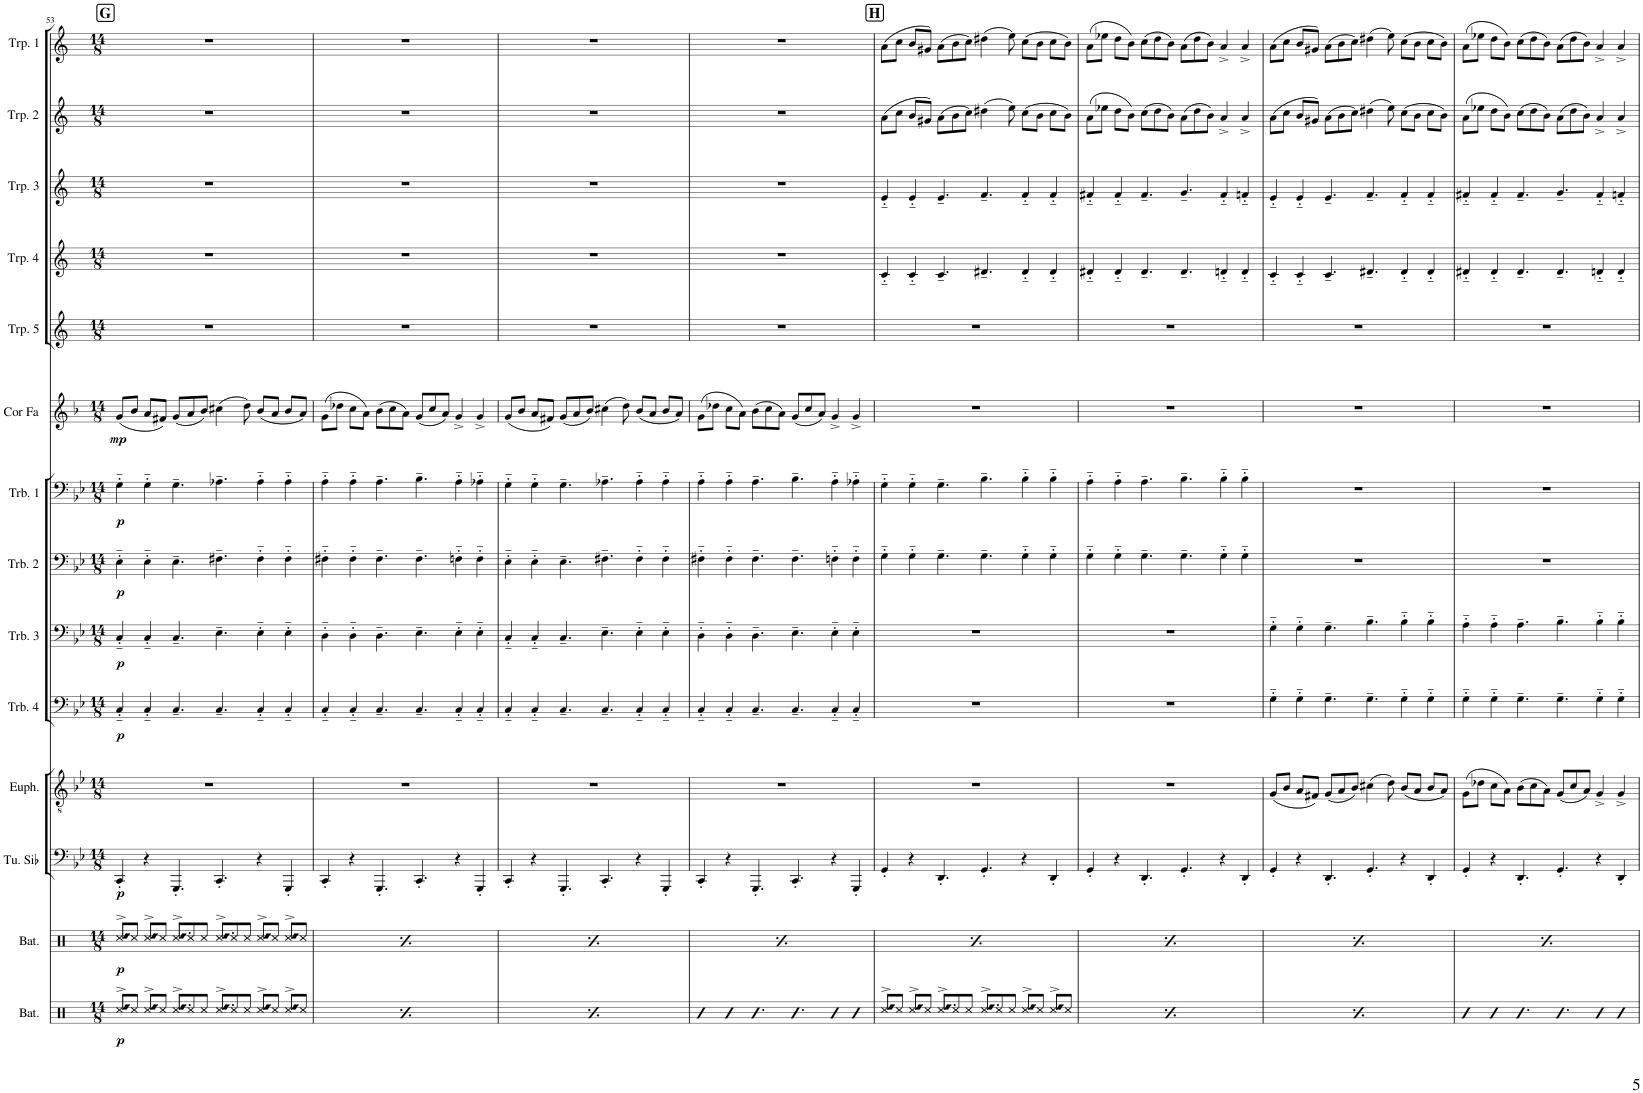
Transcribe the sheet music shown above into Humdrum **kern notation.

**kern	**dynam	**kern	**dynam	**kern	**dynam	**kern	**kern	**dynam	**kern	**dynam	**kern	**dynam	**kern	**dynam	**kern	**dynam	**kern	**kern	**kern	**kern	**kern
*part14	*part14	*part13	*part13	*part12	*part12	*part11	*part10	*part10	*part9	*part9	*part8	*part8	*part7	*part7	*part6	*part6	*part5	*part4	*part3	*part2	*part1
*staff14	*staff14	*staff13	*staff13	*staff12	*staff12	*staff11	*staff10	*staff10	*staff9	*staff9	*staff8	*staff8	*staff7	*staff7	*staff6	*staff6	*staff5	*staff4	*staff3	*staff2	*staff1
*I"Batterie	*	*I"Batterie	*	*I"Tuba en Sib	*	*I"Euphonium	*I"Trombone 4	*	*I"Trombone 3	*	*I"Trombone 2	*	*I"Trombone 1	*	*I"Cor en Fa	*	*I"Trompette 5	*I"Trompette 4	*I"Trompette 3	*I"Trompette 2	*I"Trompette 1
*I'Bat.	*	*I'Bat.	*	*I'Tu. Sib	*	*I'Euph.	*I'Trb. 4	*	*I'Trb. 3	*	*I'Trb. 2	*	*I'Trb. 1	*	*I'Cor Fa	*	*I'Trp. 5	*I'Trp. 4	*I'Trp. 3	*I'Trp. 2	*I'Trp. 1
!!LO:PB:g=z
*clefX	*	*clefX	*	*clefF4	*	*clefGv2	*clefF4	*	*clefF4	*	*clefF4	*	*clefF4	*	*clefG2	*	*clefG2	*clefG2	*clefG2	*clefG2	*clefG2
*	*	*	*	*	*	*	*	*	*	*	*	*	*	*	*Trd4c7	*	*Trd1c2	*Trd1c2	*Trd1c2	*Trd1c2	*Trd1c2
*k[]	*	*k[]	*	*k[b-e-]	*	*k[b-e-]	*k[b-e-]	*	*k[b-e-]	*	*k[b-e-]	*	*k[b-e-]	*	*k[b-]	*	*k[]	*k[]	*k[]	*k[]	*k[]
*M14/8	*	*M14/8	*	*M14/8	*	*M14/8	*M14/8	*	*M14/8	*	*M14/8	*	*M14/8	*	*M14/8	*	*M14/8	*M14/8	*M14/8	*M14/8	*M14/8
!!LO:REH:place=s1:a:B:cj:fs=14:t=G
=53	=53	=53	=53	=53	=53	=53	=53	=53	=53	=53	=53	=53	=53	=53	=53	=53	=53	=53	=53	=53	=53
!LO:N:head=diamond	!LO:DY:b	!LO:N:head=diamond	!LO:DY:b	!	!LO:DY:b	!	!	!LO:DY:b	!	!LO:DY:b	!	!LO:DY:b	!	!LO:DY:b	!	!LO:DY:b	!	!	!	!	!
*^	*	*^	*	*	*	*	*	*	*	*	*	*	*	*	*	*	*	*	*	*	*
4Rdd/	8Rcc^/L	p	4Rdd/	8Rcc^/L	p	4CC'/	p	1..r	4C'~/	p	4C'~/	p	4E-'~\	p	4G'~\	p	(8g/L	mp	1..r	1..r	1..r	1..r	1..r
.	8Rcc/J	.	.	8Rcc/J	.	.	.	.	.	.	.	.	.	.	.	.	8b-/J	.	.	.	.	.	.
!LO:N:head=diamond	!	!	!LO:N:head=diamond	!	!	!	!	!	!	!	!	!	!	!	!	!	!	!	!	!	!	!	!
4Rdd/	8Rcc^/L	.	4Rdd/	8Rcc^/L	.	4r	.	.	4C'~/	.	4C'~/	.	4E-'~\	.	4G'~\	.	8a/L	.	.	.	.	.	.
.	8Rcc/J	.	.	8Rcc/J	.	.	.	.	.	.	.	.	.	.	.	.	8f#X/J)	.	.	.	.	.	.
!LO:N:head=diamond	!	!	!LO:N:head=diamond	!	!	!	!	!	!	!	!	!	!	!	!	!	!	!	!	!	!	!	!
4.Rdd/	8Rcc^/L	.	4.Rdd/	8Rcc^/L	.	4.GGG'/	.	.	4.C~/	.	4.C~/	.	4.E-~\	.	4.G~\	.	(8g/L	.	.	.	.	.	.
.	8Rcc/	.	.	8Rcc/	.	.	.	.	.	.	.	.	.	.	.	.	8a/	.	.	.	.	.	.
.	8Rcc/J	.	.	8Rcc/J	.	.	.	.	.	.	.	.	.	.	.	.	8b-/J)	.	.	.	.	.	.
!LO:N:head=diamond	!	!	!LO:N:head=diamond	!	!	!	!	!	!	!	!	!	!	!	!	!	!	!	!	!	!	!	!
4.Rdd/	8Rcc^/L	.	4.Rdd/	8Rcc^/L	.	4.CC'/	.	.	4.C~/	.	4.E-~\	.	4.F#X~\	.	4.A-X~\	.	(4cc#X\	.	.	.	.	.	.
.	8Rcc/	.	.	8Rcc/	.	.	.	.	.	.	.	.	.	.	.	.	.	.	.	.	.	.	.
.	8Rcc/J	.	.	8Rcc/J	.	.	.	.	.	.	.	.	.	.	.	.	8dd\)	.	.	.	.	.	.
!LO:N:head=diamond	!	!	!LO:N:head=diamond	!	!	!	!	!	!	!	!	!	!	!	!	!	!	!	!	!	!	!	!
4Rdd/	8Rcc^/L	.	4Rdd/	8Rcc^/L	.	4r	.	.	4C'~/	.	4E-'~\	.	4F#'~\	.	4A-'~\	.	(8b-/L	.	.	.	.	.	.
.	8Rcc/J	.	.	8Rcc/J	.	.	.	.	.	.	.	.	.	.	.	.	8a/J	.	.	.	.	.	.
!LO:N:head=diamond	!	!	!LO:N:head=diamond	!	!	!	!	!	!	!	!	!	!	!	!	!	!	!	!	!	!	!	!
4Rdd/	8Rcc^/L	.	4Rdd/	8Rcc^/L	.	4GGG'/	.	.	4C'~/	.	4E-'~\	.	4F#'~\	.	4A-'~\	.	8b-/L	.	.	.	.	.	.
.	8Rcc/J	.	.	8Rcc/J	.	.	.	.	.	.	.	.	.	.	.	.	8a/J)	.	.	.	.	.	.
=54	=54	=54	=54	=54	=54	=54	=54	=54	=54	=54	=54	=54	=54	=54	=54	=54	=54	=54	=54	=54	=54	=54	=54
!LO:N:head=diamond	!	!LO:DY:b	!LO:N:head=diamond	!	!LO:DY:b	!	!	!	!	!	!	!	!	!	!	!	!	!	!	!	!	!	!
4Rdd/	8Rcc^/L	p	4Rdd/	8Rcc^/L	p	4CC'/	.	1..r	4C'~/	.	4D'~\	.	4F#X'~\	.	4A'~\	.	(8g\L	.	1..r	1..r	1..r	1..r	1..r
.	8Rcc/J	.	.	8Rcc/J	.	.	.	.	.	.	.	.	.	.	.	.	8dd-X\J	.	.	.	.	.	.
!LO:N:head=diamond	!	!	!LO:N:head=diamond	!	!	!	!	!	!	!	!	!	!	!	!	!	!	!	!	!	!	!	!
4Rdd/	8Rcc^/L	.	4Rdd/	8Rcc^/L	.	4r	.	.	4C'~/	.	4D'~\	.	4F#'~\	.	4A'~\	.	8cc\L	.	.	.	.	.	.
.	8Rcc/J	.	.	8Rcc/J	.	.	.	.	.	.	.	.	.	.	.	.	8a\J)	.	.	.	.	.	.
!LO:N:head=diamond	!	!	!LO:N:head=diamond	!	!	!	!	!	!	!	!	!	!	!	!	!	!	!	!	!	!	!	!
4.Rdd/	8Rcc^/L	.	4.Rdd/	8Rcc^/L	.	4.GGG'/	.	.	4.C~/	.	4.D~\	.	4.F#~\	.	4.A~\	.	(8b-\L	.	.	.	.	.	.
.	8Rcc/	.	.	8Rcc/	.	.	.	.	.	.	.	.	.	.	.	.	8cc\	.	.	.	.	.	.
.	8Rcc/J	.	.	8Rcc/J	.	.	.	.	.	.	.	.	.	.	.	.	8a\J)	.	.	.	.	.	.
!LO:N:head=diamond	!	!	!LO:N:head=diamond	!	!	!	!	!	!	!	!	!	!	!	!	!	!	!	!	!	!	!	!
4.Rdd/	8Rcc^/L	.	4.Rdd/	8Rcc^/L	.	4.CC'/	.	.	4.C~/	.	4.E-~\	.	4.F#~\	.	4.B-~\	.	(8g/L	.	.	.	.	.	.
.	8Rcc/	.	.	8Rcc/	.	.	.	.	.	.	.	.	.	.	.	.	8cc/	.	.	.	.	.	.
.	8Rcc/J	.	.	8Rcc/J	.	.	.	.	.	.	.	.	.	.	.	.	8a/J)	.	.	.	.	.	.
!LO:N:head=diamond	!	!	!LO:N:head=diamond	!	!	!	!	!	!	!	!	!	!	!	!	!	!	!	!	!	!	!	!
4Rdd/	8Rcc^/L	.	4Rdd/	8Rcc^/L	.	4r	.	.	4C'~/	.	4E-'~\	.	4Fn'~\	.	4A'~\	.	4g^/	.	.	.	.	.	.
.	8Rcc/J	.	.	8Rcc/J	.	.	.	.	.	.	.	.	.	.	.	.	.	.	.	.	.	.	.
!LO:N:head=diamond	!	!	!LO:N:head=diamond	!	!	!	!	!	!	!	!	!	!	!	!	!	!	!	!	!	!	!	!
4Rdd/	8Rcc^/L	.	4Rdd/	8Rcc^/L	.	4GGG'/	.	.	4C'~/	.	4E-'~\	.	4F'~\	.	4A-X'~\	.	4g^/	.	.	.	.	.	.
.	8Rcc/J	.	.	8Rcc/J	.	.	.	.	.	.	.	.	.	.	.	.	.	.	.	.	.	.	.
=55	=55	=55	=55	=55	=55	=55	=55	=55	=55	=55	=55	=55	=55	=55	=55	=55	=55	=55	=55	=55	=55	=55	=55
!LO:N:head=diamond	!	!LO:DY:b	!LO:N:head=diamond	!	!LO:DY:b	!	!	!	!	!	!	!	!	!	!	!	!	!	!	!	!	!	!
4Rdd/	8Rcc^/L	p	4Rdd/	8Rcc^/L	p	4CC'/	.	1..r	4C'~/	.	4C'~/	.	4E-'~\	.	4G'~\	.	(8g/L	.	1..r	1..r	1..r	1..r	1..r
.	8Rcc/J	.	.	8Rcc/J	.	.	.	.	.	.	.	.	.	.	.	.	8b-/J	.	.	.	.	.	.
!LO:N:head=diamond	!	!	!LO:N:head=diamond	!	!	!	!	!	!	!	!	!	!	!	!	!	!	!	!	!	!	!	!
4Rdd/	8Rcc^/L	.	4Rdd/	8Rcc^/L	.	4r	.	.	4C'~/	.	4C'~/	.	4E-'~\	.	4G'~\	.	8a/L	.	.	.	.	.	.
.	8Rcc/J	.	.	8Rcc/J	.	.	.	.	.	.	.	.	.	.	.	.	8f#X/J)	.	.	.	.	.	.
!LO:N:head=diamond	!	!	!LO:N:head=diamond	!	!	!	!	!	!	!	!	!	!	!	!	!	!	!	!	!	!	!	!
4.Rdd/	8Rcc^/L	.	4.Rdd/	8Rcc^/L	.	4.GGG'/	.	.	4.C~/	.	4.C~/	.	4.E-~\	.	4.G~\	.	(8g/L	.	.	.	.	.	.
.	8Rcc/	.	.	8Rcc/	.	.	.	.	.	.	.	.	.	.	.	.	8a/	.	.	.	.	.	.
.	8Rcc/J	.	.	8Rcc/J	.	.	.	.	.	.	.	.	.	.	.	.	8b-/J)	.	.	.	.	.	.
!LO:N:head=diamond	!	!	!LO:N:head=diamond	!	!	!	!	!	!	!	!	!	!	!	!	!	!	!	!	!	!	!	!
4.Rdd/	8Rcc^/L	.	4.Rdd/	8Rcc^/L	.	4.CC'/	.	.	4.C~/	.	4.E-~\	.	4.F#X~\	.	4.A-X~\	.	(4cc#X\	.	.	.	.	.	.
.	8Rcc/	.	.	8Rcc/	.	.	.	.	.	.	.	.	.	.	.	.	.	.	.	.	.	.	.
.	8Rcc/J	.	.	8Rcc/J	.	.	.	.	.	.	.	.	.	.	.	.	8dd\)	.	.	.	.	.	.
!LO:N:head=diamond	!	!	!LO:N:head=diamond	!	!	!	!	!	!	!	!	!	!	!	!	!	!	!	!	!	!	!	!
4Rdd/	8Rcc^/L	.	4Rdd/	8Rcc^/L	.	4r	.	.	4C'~/	.	4E-'~\	.	4F#'~\	.	4A-'~\	.	(8b-/L	.	.	.	.	.	.
.	8Rcc/J	.	.	8Rcc/J	.	.	.	.	.	.	.	.	.	.	.	.	8a/J	.	.	.	.	.	.
!LO:N:head=diamond	!	!	!LO:N:head=diamond	!	!	!	!	!	!	!	!	!	!	!	!	!	!	!	!	!	!	!	!
4Rdd/	8Rcc^/L	.	4Rdd/	8Rcc^/L	.	4GGG'/	.	.	4C'~/	.	4E-'~\	.	4F#'~\	.	4A-'~\	.	8b-/L	.	.	.	.	.	.
.	8Rcc/J	.	.	8Rcc/J	.	.	.	.	.	.	.	.	.	.	.	.	8a/J)	.	.	.	.	.	.
=56	=56	=56	=56	=56	=56	=56	=56	=56	=56	=56	=56	=56	=56	=56	=56	=56	=56	=56	=56	=56	=56	=56	=56
!	!	!	!LO:N:head=diamond	!	!LO:DY:b	!	!	!	!	!	!	!	!	!	!	!	!	!	!	!	!	!	!
*v	*v	*	*	*	*	*	*	*	*	*	*	*	*	*	*	*	*	*	*	*	*	*	*
4R	.	4Rdd/	8Rcc^/L	p	4CC'/	.	1..r	4C'~/	.	4D'~\	.	4F#X'~\	.	4A'~\	.	(8g\L	.	1..r	1..r	1..r	1..r	1..r
.	.	.	8Rcc/J	.	.	.	.	.	.	.	.	.	.	.	.	8dd-X\J	.	.	.	.	.	.
!	!	!LO:N:head=diamond	!	!	!	!	!	!	!	!	!	!	!	!	!	!	!	!	!	!	!	!
4R	.	4Rdd/	8Rcc^/L	.	4r	.	.	4C'~/	.	4D'~\	.	4F#'~\	.	4A'~\	.	8cc\L	.	.	.	.	.	.
.	.	.	8Rcc/J	.	.	.	.	.	.	.	.	.	.	.	.	8a\J)	.	.	.	.	.	.
!	!	!LO:N:head=diamond	!	!	!	!	!	!	!	!	!	!	!	!	!	!	!	!	!	!	!	!
4.R	.	4.Rdd/	8Rcc^/L	.	4.GGG'/	.	.	4.C~/	.	4.D~\	.	4.F#~\	.	4.A~\	.	(8b-\L	.	.	.	.	.	.
.	.	.	8Rcc/	.	.	.	.	.	.	.	.	.	.	.	.	8cc\	.	.	.	.	.	.
.	.	.	8Rcc/J	.	.	.	.	.	.	.	.	.	.	.	.	8a\J)	.	.	.	.	.	.
!	!	!LO:N:head=diamond	!	!	!	!	!	!	!	!	!	!	!	!	!	!	!	!	!	!	!	!
4.R	.	4.Rdd/	8Rcc^/L	.	4.CC'/	.	.	4.C~/	.	4.E-~\	.	4.F#~\	.	4.B-~\	.	(8g/L	.	.	.	.	.	.
.	.	.	8Rcc/	.	.	.	.	.	.	.	.	.	.	.	.	8cc/	.	.	.	.	.	.
.	.	.	8Rcc/J	.	.	.	.	.	.	.	.	.	.	.	.	8a/J)	.	.	.	.	.	.
!	!	!LO:N:head=diamond	!	!	!	!	!	!	!	!	!	!	!	!	!	!	!	!	!	!	!	!
4R	.	4Rdd/	8Rcc^/L	.	4r	.	.	4C'~/	.	4E-'~\	.	4Fn'~\	.	4A'~\	.	4g^/	.	.	.	.	.	.
.	.	.	8Rcc/J	.	.	.	.	.	.	.	.	.	.	.	.	.	.	.	.	.	.	.
!	!	!LO:N:head=diamond	!	!	!	!	!	!	!	!	!	!	!	!	!	!	!	!	!	!	!	!
4R	.	4Rdd/	8Rcc^/L	.	4GGG'/	.	.	4C'~/	.	4E-'~\	.	4F'~\	.	4A-X'~\	.	4g^/	.	.	.	.	.	.
.	.	.	8Rcc/J	.	.	.	.	.	.	.	.	.	.	.	.	.	.	.	.	.	.	.
!!LO:REH:place=s1:a:B:cj:fs=14:t=H
=57	=57	=57	=57	=57	=57	=57	=57	=57	=57	=57	=57	=57	=57	=57	=57	=57	=57	=57	=57	=57	=57	=57
!LO:N:head=diamond	!	!LO:N:head=diamond	!	!LO:DY:b	!	!	!	!	!	!	!	!	!	!	!	!	!	!	!	!	!	!
*^	*	*	*	*	*	*	*	*	*	*	*	*	*	*	*	*	*	*	*	*	*	*
4Rdd/	8Rcc^/L	.	4Rdd/	8Rcc^/L	p	4GG'/	.	1..r	1..r	.	1..r	.	4G'~\	.	4G'~\	.	1..r	.	1..r	4c'~/	4e'~/	(8a\L	(8a\L
.	8Rcc/J	.	.	8Rcc/J	.	.	.	.	.	.	.	.	.	.	.	.	.	.	.	.	.	8cc\J	8cc\J
!LO:N:head=diamond	!	!	!LO:N:head=diamond	!	!	!	!	!	!	!	!	!	!	!	!	!	!	!	!	!	!	!	!
4Rdd/	8Rcc^/L	.	4Rdd/	8Rcc^/L	.	4r	.	.	.	.	.	.	4G'~\	.	4G'~\	.	.	.	.	4c'~/	4e'~/	8b/L	8b/L
.	8Rcc/J	.	.	8Rcc/J	.	.	.	.	.	.	.	.	.	.	.	.	.	.	.	.	.	8g#X/J)	8g#X/J)
!LO:N:head=diamond	!	!	!LO:N:head=diamond	!	!	!	!	!	!	!	!	!	!	!	!	!	!	!	!	!	!	!	!
4.Rdd/	8Rcc^/L	.	4.Rdd/	8Rcc^/L	.	4.DD'/	.	.	.	.	.	.	4.G~\	.	4.G~\	.	.	.	.	4.c~/	4.e~/	(8a\L	(8a\L
.	8Rcc/	.	.	8Rcc/	.	.	.	.	.	.	.	.	.	.	.	.	.	.	.	.	.	8b\	8b\
.	8Rcc/J	.	.	8Rcc/J	.	.	.	.	.	.	.	.	.	.	.	.	.	.	.	.	.	8cc\J)	8cc\J)
!LO:N:head=diamond	!	!	!LO:N:head=diamond	!	!	!	!	!	!	!	!	!	!	!	!	!	!	!	!	!	!	!	!
4.Rdd/	8Rcc^/L	.	4.Rdd/	8Rcc^/L	.	4.GG'/	.	.	.	.	.	.	4.G~\	.	4.B-~\	.	.	.	.	4.d#X~/	4.f~/	(4dd#X\	(4dd#X\
.	8Rcc/	.	.	8Rcc/	.	.	.	.	.	.	.	.	.	.	.	.	.	.	.	.	.	.	.
.	8Rcc/J	.	.	8Rcc/J	.	.	.	.	.	.	.	.	.	.	.	.	.	.	.	.	.	8ee\)	8ee\)
!LO:N:head=diamond	!	!	!LO:N:head=diamond	!	!	!	!	!	!	!	!	!	!	!	!	!	!	!	!	!	!	!	!
4Rdd/	8Rcc^/L	.	4Rdd/	8Rcc^/L	.	4r	.	.	.	.	.	.	4G'~\	.	4B-'~\	.	.	.	.	4d#'~/	4f'~/	(8cc\L	(8cc\L
.	8Rcc/J	.	.	8Rcc/J	.	.	.	.	.	.	.	.	.	.	.	.	.	.	.	.	.	8b\J	8b\J
!LO:N:head=diamond	!	!	!LO:N:head=diamond	!	!	!	!	!	!	!	!	!	!	!	!	!	!	!	!	!	!	!	!
4Rdd/	8Rcc^/L	.	4Rdd/	8Rcc^/L	.	4DD'/	.	.	.	.	.	.	4G'~\	.	4B-'~\	.	.	.	.	4d#'~/	4f'~/	8cc\L	8cc\L
.	8Rcc/J	.	.	8Rcc/J	.	.	.	.	.	.	.	.	.	.	.	.	.	.	.	.	.	8b\J)	8b\J)
=58	=58	=58	=58	=58	=58	=58	=58	=58	=58	=58	=58	=58	=58	=58	=58	=58	=58	=58	=58	=58	=58	=58	=58
!LO:N:head=diamond	!	!	!LO:N:head=diamond	!	!LO:DY:b	!	!	!	!	!	!	!	!	!	!	!	!	!	!	!	!	!	!
4Rdd/	8Rcc^/L	.	4Rdd/	8Rcc^/L	p	4GG'/	.	1..r	1..r	.	1..r	.	4G'~\	.	4A'~\	.	1..r	.	1..r	4d#X'~/	4f#X'~/	(8a\L	(8a\L
.	8Rcc/J	.	.	8Rcc/J	.	.	.	.	.	.	.	.	.	.	.	.	.	.	.	.	.	8ee-X\J	8ee-X\J
!LO:N:head=diamond	!	!	!LO:N:head=diamond	!	!	!	!	!	!	!	!	!	!	!	!	!	!	!	!	!	!	!	!
4Rdd/	8Rcc^/L	.	4Rdd/	8Rcc^/L	.	4r	.	.	.	.	.	.	4G'~\	.	4A'~\	.	.	.	.	4d#'~/	4f#'~/	8dd\L	8dd\L
.	8Rcc/J	.	.	8Rcc/J	.	.	.	.	.	.	.	.	.	.	.	.	.	.	.	.	.	8b\J)	8b\J)
!LO:N:head=diamond	!	!	!LO:N:head=diamond	!	!	!	!	!	!	!	!	!	!	!	!	!	!	!	!	!	!	!	!
4.Rdd/	8Rcc^/L	.	4.Rdd/	8Rcc^/L	.	4.DD'/	.	.	.	.	.	.	4.G~\	.	4.A~\	.	.	.	.	4.d#~/	4.f#~/	(8cc\L	(8cc\L
.	8Rcc/	.	.	8Rcc/	.	.	.	.	.	.	.	.	.	.	.	.	.	.	.	.	.	8dd\	8dd\
.	8Rcc/J	.	.	8Rcc/J	.	.	.	.	.	.	.	.	.	.	.	.	.	.	.	.	.	8b\J)	8b\J)
!LO:N:head=diamond	!	!	!LO:N:head=diamond	!	!	!	!	!	!	!	!	!	!	!	!	!	!	!	!	!	!	!	!
4.Rdd/	8Rcc^/L	.	4.Rdd/	8Rcc^/L	.	4.GG'/	.	.	.	.	.	.	4.G~\	.	4.B-~\	.	.	.	.	4.d#~/	4.g~/	(8a\L	(8a\L
.	8Rcc/	.	.	8Rcc/	.	.	.	.	.	.	.	.	.	.	.	.	.	.	.	.	.	8dd\	8dd\
.	8Rcc/J	.	.	8Rcc/J	.	.	.	.	.	.	.	.	.	.	.	.	.	.	.	.	.	8b\J)	8b\J)
!LO:N:head=diamond	!	!	!LO:N:head=diamond	!	!	!	!	!	!	!	!	!	!	!	!	!	!	!	!	!	!	!	!
4Rdd/	8Rcc^/L	.	4Rdd/	8Rcc^/L	.	4r	.	.	.	.	.	.	4G'~\	.	4B-'~\	.	.	.	.	4dn'~/	4f#'~/	4a^/	4a^/
.	8Rcc/J	.	.	8Rcc/J	.	.	.	.	.	.	.	.	.	.	.	.	.	.	.	.	.	.	.
!LO:N:head=diamond	!	!	!LO:N:head=diamond	!	!	!	!	!	!	!	!	!	!	!	!	!	!	!	!	!	!	!	!
4Rdd/	8Rcc^/L	.	4Rdd/	8Rcc^/L	.	4DD'/	.	.	.	.	.	.	4G'~\	.	4B-'~\	.	.	.	.	4d'~/	4fn'~/	4a^/	4a^/
.	8Rcc/J	.	.	8Rcc/J	.	.	.	.	.	.	.	.	.	.	.	.	.	.	.	.	.	.	.
=59	=59	=59	=59	=59	=59	=59	=59	=59	=59	=59	=59	=59	=59	=59	=59	=59	=59	=59	=59	=59	=59	=59	=59
!LO:N:head=diamond	!	!	!LO:N:head=diamond	!	!LO:DY:b	!	!	!	!	!	!	!	!	!	!	!	!	!	!	!	!	!	!
4Rdd/	8Rcc^/L	.	4Rdd/	8Rcc^/L	p	4GG'/	.	(8G/L	4G'~\	.	4G'~\	.	1..r	.	1..r	.	1..r	.	1..r	4c'~/	4e'~/	(8a\L	(8a\L
.	8Rcc/J	.	.	8Rcc/J	.	.	.	8B-/J	.	.	.	.	.	.	.	.	.	.	.	.	.	8cc\J	8cc\J
!LO:N:head=diamond	!	!	!LO:N:head=diamond	!	!	!	!	!	!	!	!	!	!	!	!	!	!	!	!	!	!	!	!
4Rdd/	8Rcc^/L	.	4Rdd/	8Rcc^/L	.	4r	.	8A/L	4G'~\	.	4G'~\	.	.	.	.	.	.	.	.	4c'~/	4e'~/	8b/L	8b/L
.	8Rcc/J	.	.	8Rcc/J	.	.	.	8F#X/J)	.	.	.	.	.	.	.	.	.	.	.	.	.	8g#X/J)	8g#X/J)
!LO:N:head=diamond	!	!	!LO:N:head=diamond	!	!	!	!	!	!	!	!	!	!	!	!	!	!	!	!	!	!	!	!
4.Rdd/	8Rcc^/L	.	4.Rdd/	8Rcc^/L	.	4.DD'/	.	(8G/L	4.G~\	.	4.G~\	.	.	.	.	.	.	.	.	4.c~/	4.e~/	(8a\L	(8a\L
.	8Rcc/	.	.	8Rcc/	.	.	.	8A/	.	.	.	.	.	.	.	.	.	.	.	.	.	8b\	8b\
.	8Rcc/J	.	.	8Rcc/J	.	.	.	8B-/J)	.	.	.	.	.	.	.	.	.	.	.	.	.	8cc\J)	8cc\J)
!LO:N:head=diamond	!	!	!LO:N:head=diamond	!	!	!	!	!	!	!	!	!	!	!	!	!	!	!	!	!	!	!	!
4.Rdd/	8Rcc^/L	.	4.Rdd/	8Rcc^/L	.	4.GG'/	.	(4c#X\	4.G~\	.	4.B-~\	.	.	.	.	.	.	.	.	4.d#X~/	4.f~/	(4dd#X\	(4dd#X\
.	8Rcc/	.	.	8Rcc/	.	.	.	.	.	.	.	.	.	.	.	.	.	.	.	.	.	.	.
.	8Rcc/J	.	.	8Rcc/J	.	.	.	8d\)	.	.	.	.	.	.	.	.	.	.	.	.	.	8ee\)	8ee\)
!LO:N:head=diamond	!	!	!LO:N:head=diamond	!	!	!	!	!	!	!	!	!	!	!	!	!	!	!	!	!	!	!	!
4Rdd/	8Rcc^/L	.	4Rdd/	8Rcc^/L	.	4r	.	(8B-/L	4G'~\	.	4B-'~\	.	.	.	.	.	.	.	.	4d#'~/	4f'~/	(8cc\L	(8cc\L
.	8Rcc/J	.	.	8Rcc/J	.	.	.	8A/J	.	.	.	.	.	.	.	.	.	.	.	.	.	8b\J	8b\J
!LO:N:head=diamond	!	!	!LO:N:head=diamond	!	!	!	!	!	!	!	!	!	!	!	!	!	!	!	!	!	!	!	!
4Rdd/	8Rcc^/L	.	4Rdd/	8Rcc^/L	.	4DD'/	.	8B-/L	4G'~\	.	4B-'~\	.	.	.	.	.	.	.	.	4d#'~/	4f'~/	8cc\L	8cc\L
.	8Rcc/J	.	.	8Rcc/J	.	.	.	8A/J)	.	.	.	.	.	.	.	.	.	.	.	.	.	8b\J)	8b\J)
=60	=60	=60	=60	=60	=60	=60	=60	=60	=60	=60	=60	=60	=60	=60	=60	=60	=60	=60	=60	=60	=60	=60	=60
!	!	!	!LO:N:head=diamond	!	!LO:DY:b	!	!	!	!	!	!	!	!	!	!	!	!	!	!	!	!	!	!
*v	*v	*	*	*	*	*	*	*	*	*	*	*	*	*	*	*	*	*	*	*	*	*	*
4R	.	4Rdd/	8Rcc^/L	p	4GG'/	.	(8G\L	4G'~\	.	4A'~\	.	1..r	.	1..r	.	1..r	.	1..r	4d#X'~/	4f#X'~/	(8a\L	(8a\L
.	.	.	8Rcc/J	.	.	.	8d-X\J	.	.	.	.	.	.	.	.	.	.	.	.	.	8ee-X\J	8ee-X\J
!	!	!LO:N:head=diamond	!	!	!	!	!	!	!	!	!	!	!	!	!	!	!	!	!	!	!	!
4R	.	4Rdd/	8Rcc^/L	.	4r	.	8c\L	4G'~\	.	4A'~\	.	.	.	.	.	.	.	.	4d#'~/	4f#'~/	8dd\L	8dd\L
.	.	.	8Rcc/J	.	.	.	8A\J)	.	.	.	.	.	.	.	.	.	.	.	.	.	8b\J)	8b\J)
!	!	!LO:N:head=diamond	!	!	!	!	!	!	!	!	!	!	!	!	!	!	!	!	!	!	!	!
4.R	.	4.Rdd/	8Rcc^/L	.	4.DD'/	.	(8B-\L	4.G~\	.	4.A~\	.	.	.	.	.	.	.	.	4.d#~/	4.f#~/	(8cc\L	(8cc\L
.	.	.	8Rcc/	.	.	.	8c\	.	.	.	.	.	.	.	.	.	.	.	.	.	8dd\	8dd\
.	.	.	8Rcc/J	.	.	.	8A\J)	.	.	.	.	.	.	.	.	.	.	.	.	.	8b\J)	8b\J)
!	!	!LO:N:head=diamond	!	!	!	!	!	!	!	!	!	!	!	!	!	!	!	!	!	!	!	!
4.R	.	4.Rdd/	8Rcc^/L	.	4.GG'/	.	(8G/L	4.G~\	.	4.B-~\	.	.	.	.	.	.	.	.	4.d#~/	4.g~/	(8a\L	(8a\L
.	.	.	8Rcc/	.	.	.	8c/	.	.	.	.	.	.	.	.	.	.	.	.	.	8dd\	8dd\
.	.	.	8Rcc/J	.	.	.	8A/J)	.	.	.	.	.	.	.	.	.	.	.	.	.	8b\J)	8b\J)
!	!	!LO:N:head=diamond	!	!	!	!	!	!	!	!	!	!	!	!	!	!	!	!	!	!	!	!
4R	.	4Rdd/	8Rcc^/L	.	4r	.	4G^/	4G'~\	.	4B-'~\	.	.	.	.	.	.	.	.	4dn'~/	4f#'~/	4a^/	4a^/
.	.	.	8Rcc/J	.	.	.	.	.	.	.	.	.	.	.	.	.	.	.	.	.	.	.
!	!	!LO:N:head=diamond	!	!	!	!	!	!	!	!	!	!	!	!	!	!	!	!	!	!	!	!
4R	.	4Rdd/	8Rcc^/L	.	4DD'/	.	4G^/	4G'~\	.	4B-'~\	.	.	.	.	.	.	.	.	4d'~/	4fn'~/	4a^/	4a^/
.	.	.	8Rcc/J	.	.	.	.	.	.	.	.	.	.	.	.	.	.	.	.	.	.	.
*	*	*v	*v	*	*	*	*	*	*	*	*	*	*	*	*	*	*	*	*	*	*	*
=	=	=	=	=	=	=	=	=	=	=	=	=	=	=	=	=	=	=	=	=	=
*-	*-	*-	*-	*-	*-	*-	*-	*-	*-	*-	*-	*-	*-	*-	*-	*-	*-	*-	*-	*-	*-
